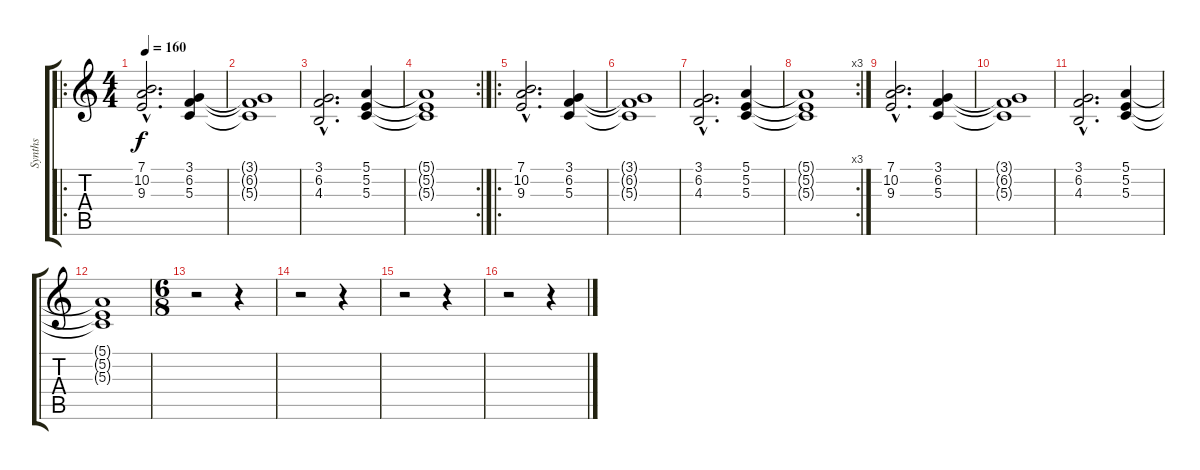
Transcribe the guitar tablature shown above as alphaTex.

\track ("Synths" "Synths") {instrument synthstrings1}
\staff {score tabs}
\tuning (E4 B3 G3 D3 A2 E2) {hide}
\ro
\ts (4 4)
\tempo 160
\clef g2
\ks c
(7.1{hac} 10.2{hac} 9.3{hac}).2{d dy f instrument synthstrings1} (3.1 6.2 5.3).4 |
(3.1{t} 6.2{t} 5.3{t}).1 |
(3.1{hac} 6.2{hac} 4.3{hac}).2{d} (5.1 5.2 5.3).4 |
\rc 2
(5.1{t} 5.2{t} 5.3{t}).1 |
\ro
(7.1{hac} 10.2{hac} 9.3{hac}).2{d} (3.1 6.2 5.3).4 |
(3.1{t} 6.2{t} 5.3{t}).1 |
(3.1{hac} 6.2{hac} 4.3{hac}).2{d} (5.1 5.2 5.3).4 |
\rc 3
(5.1{t} 5.2{t} 5.3{t}).1 |
(7.1{hac} 10.2{hac} 9.3{hac}).2{d} (3.1 6.2 5.3).4 |
(3.1{t} 6.2{t} 5.3{t}).1 |
(3.1{hac} 6.2{hac} 4.3{hac}).2{d} (5.1 5.2 5.3).4 |
(5.1{t} 5.2{t} 5.3{t}).1 |
\ts (6 8)
r.2 r.4 |
r.2 r.4 |
r.2 r.4 |
r.2 r.4
